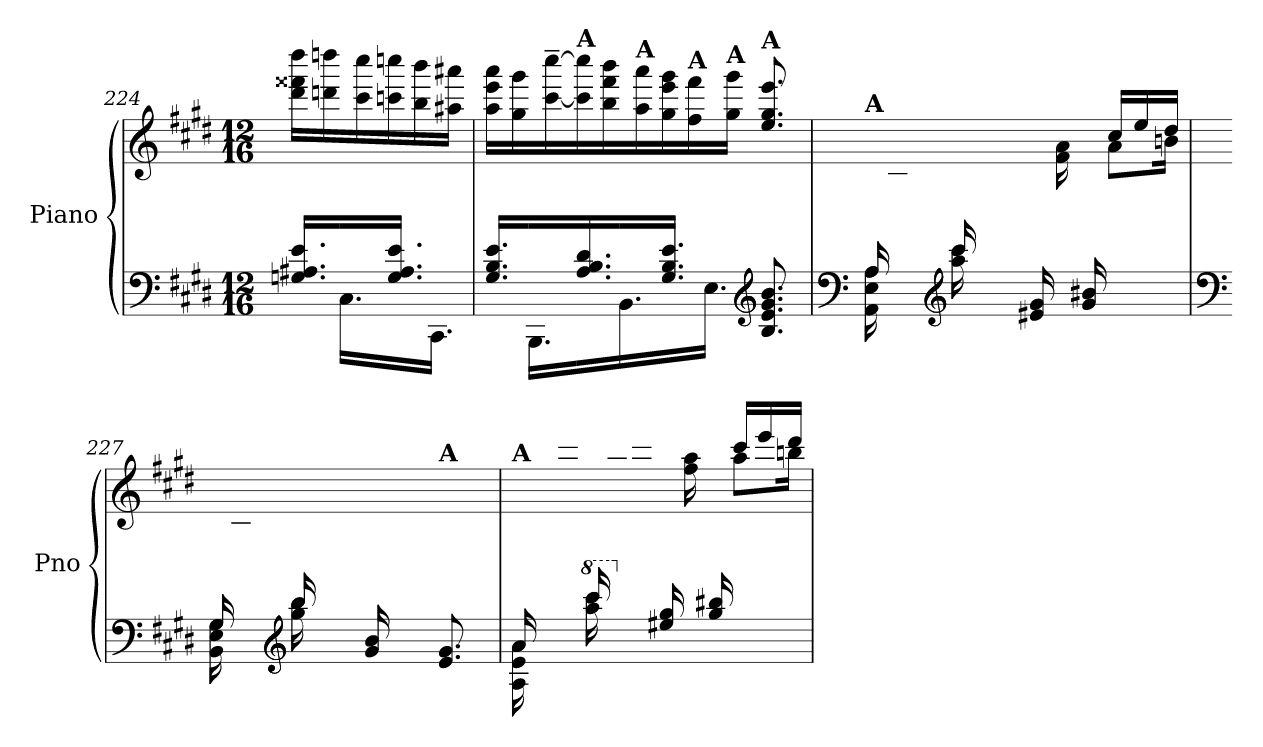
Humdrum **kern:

**kern	**kern
*part1	*part1
*staff2	*staff1
*I"Piano	*
*I'Pno	*
*clefF4	*clefG2
*k[f#c#g#d#]	*k[f#c#g#d#]
*M12/16	*M12/16
=224X2	=224X2
*^	*
16.Gn/ 16.A#X/ 16.e/LL	16.ryy	16ddd#\ 16fff##X\ 16dddd#\LL
.	.	16dddn\ 16ddddn\
16.ryy	16.C#\LL	.
.	.	16ccc#\ 16cccc#\
16.G/ 16.A#/ 16.e/JJ	16.ryy	16cccn\ 16ccccn\
.	.	16bb\ 16bbb\
16.ryy	16.CC#\JJ	.
.	.	16aa#X\ 16aaa#X\JJ
!!LO:LB:g=z
=225	=225	=225
16.G#/ 16.B/ 16.e/LL	16.ryy	16aa\ 16eee\ 16aaa\LL
.	.	16gg#\ 16ggg#\
16.ryy	16.BBB\LL	.
.	.	[16ccc#\~ [16cccc#\~
!	!	!LO:TX:a:B:t=A
16.A/ 16.B/ 16.d#/	16.ryy	16ccc#\] 16cccc#\]
.	.	16bb\ 16fff#\ 16bbb\
16.ryy	16.BB\	.
!	!	!LO:TX:a:B:t=A
.	.	16aa\ 16aaa\
16.G#/ 16.B/ 16.e/JJ	16.ryy	16gg#\ 16eee\ 16ggg#\
!	!	!LO:TX:a:B:t=A
.	.	16ff#\ 16fff#\
16.ryy	16.E\JJ	.
!	!	!LO:TX:a:B:t=A
.	.	16gg#\ 16ggg#\JJ
*clefG2	*	*
!	!	!LO:TX:a:B:t=A
8.B/ 8.e/ 8.g#/ 8.b/	8.ryy	8.ee/ 8.gg#/ 8.eee/
=226	=226	=226
*clefF4	*	*
*	*	*^
!	!	!LO:TX:a:B:t=A	!
16A/LL	16AA\ 16E\ 16A\	16ryy	16ryy
*	*	*v	*v
8ryy	16ryy	16c#\ 16e\
.	16ryy	16a\ 16cc#\JJ
*clefG2	*	*
16ccc#/LL	16aa\ 16ccc#\	16ryy
8ryy	16ryy	16g#\ 16b#X\
.	16ryy	16a\ 16cc#\JJ
16e#X/ 16g#/LL	4.ryy	16ryy
16ryy	.	16f#\ 16a\
16g#/ 16b#/JJ	.	16ryy
*	*	*^
8.ryy	.	16cc#/LL	8a\L
.	.	16ee/	.
.	.	16dd#/JJ	16bn\Jk
*	*	*v	*v
=227	=227	=227
*clefF4	*	*
16G#/LL	16BB\ 16E\ 16G#\	16ryy
8ryy	16ryy	16B\ 16e\
.	16ryy	16g#\ 16b\JJ
*clefG2	*	*
16bb/LL	16gg#\ 16bb\	16ryy
8ryy	16ryy	16e\ 16g#\
.	16ryy	16f#\ 16a\JJ
16g#/ 16b/LL	8.ryy	16ryy
4ryy	.	16a\ 16cc#\
.	.	16g#\ 16b\JJ
!	!	!LO:TX:a:B:t=A
.	8.e/ 8.g#/	8.ryy
16ryy	.	.
!!LO:LB:g=z
=228	=228	=228
*	*	*^
!	!	!LO:TX:a:B:t=A	!
16a/LL	16A\ 16e\ 16a\	16ryy	16ryy
*	*	*v	*v
8ryy	16ryy	16cc#\ 16ee\
.	16ryy	16aa\ 16ccc#\JJ
*8va	*	*
16cccc#/LL	16aaa\ 16cccc#\	16ryy
*X8va	*	*
8ryy	16ryy	16gg#\ 16bb#X\
.	16ryy	16aa\ 16ccc#\JJ
16ee#X/ 16gg#/LL	4.ryy	16ryy
16ryy	.	16ff#\ 16aa\
16gg#/ 16bb#/JJ	.	16ryy
*	*	*^
8.ryy	.	16ccc#/LL	8aa\L
.	.	16eee/	.
.	.	16ddd#/JJ	16bbn\Jk
*v	*v	*	*
*	*v	*v
=	=
*-	*-
